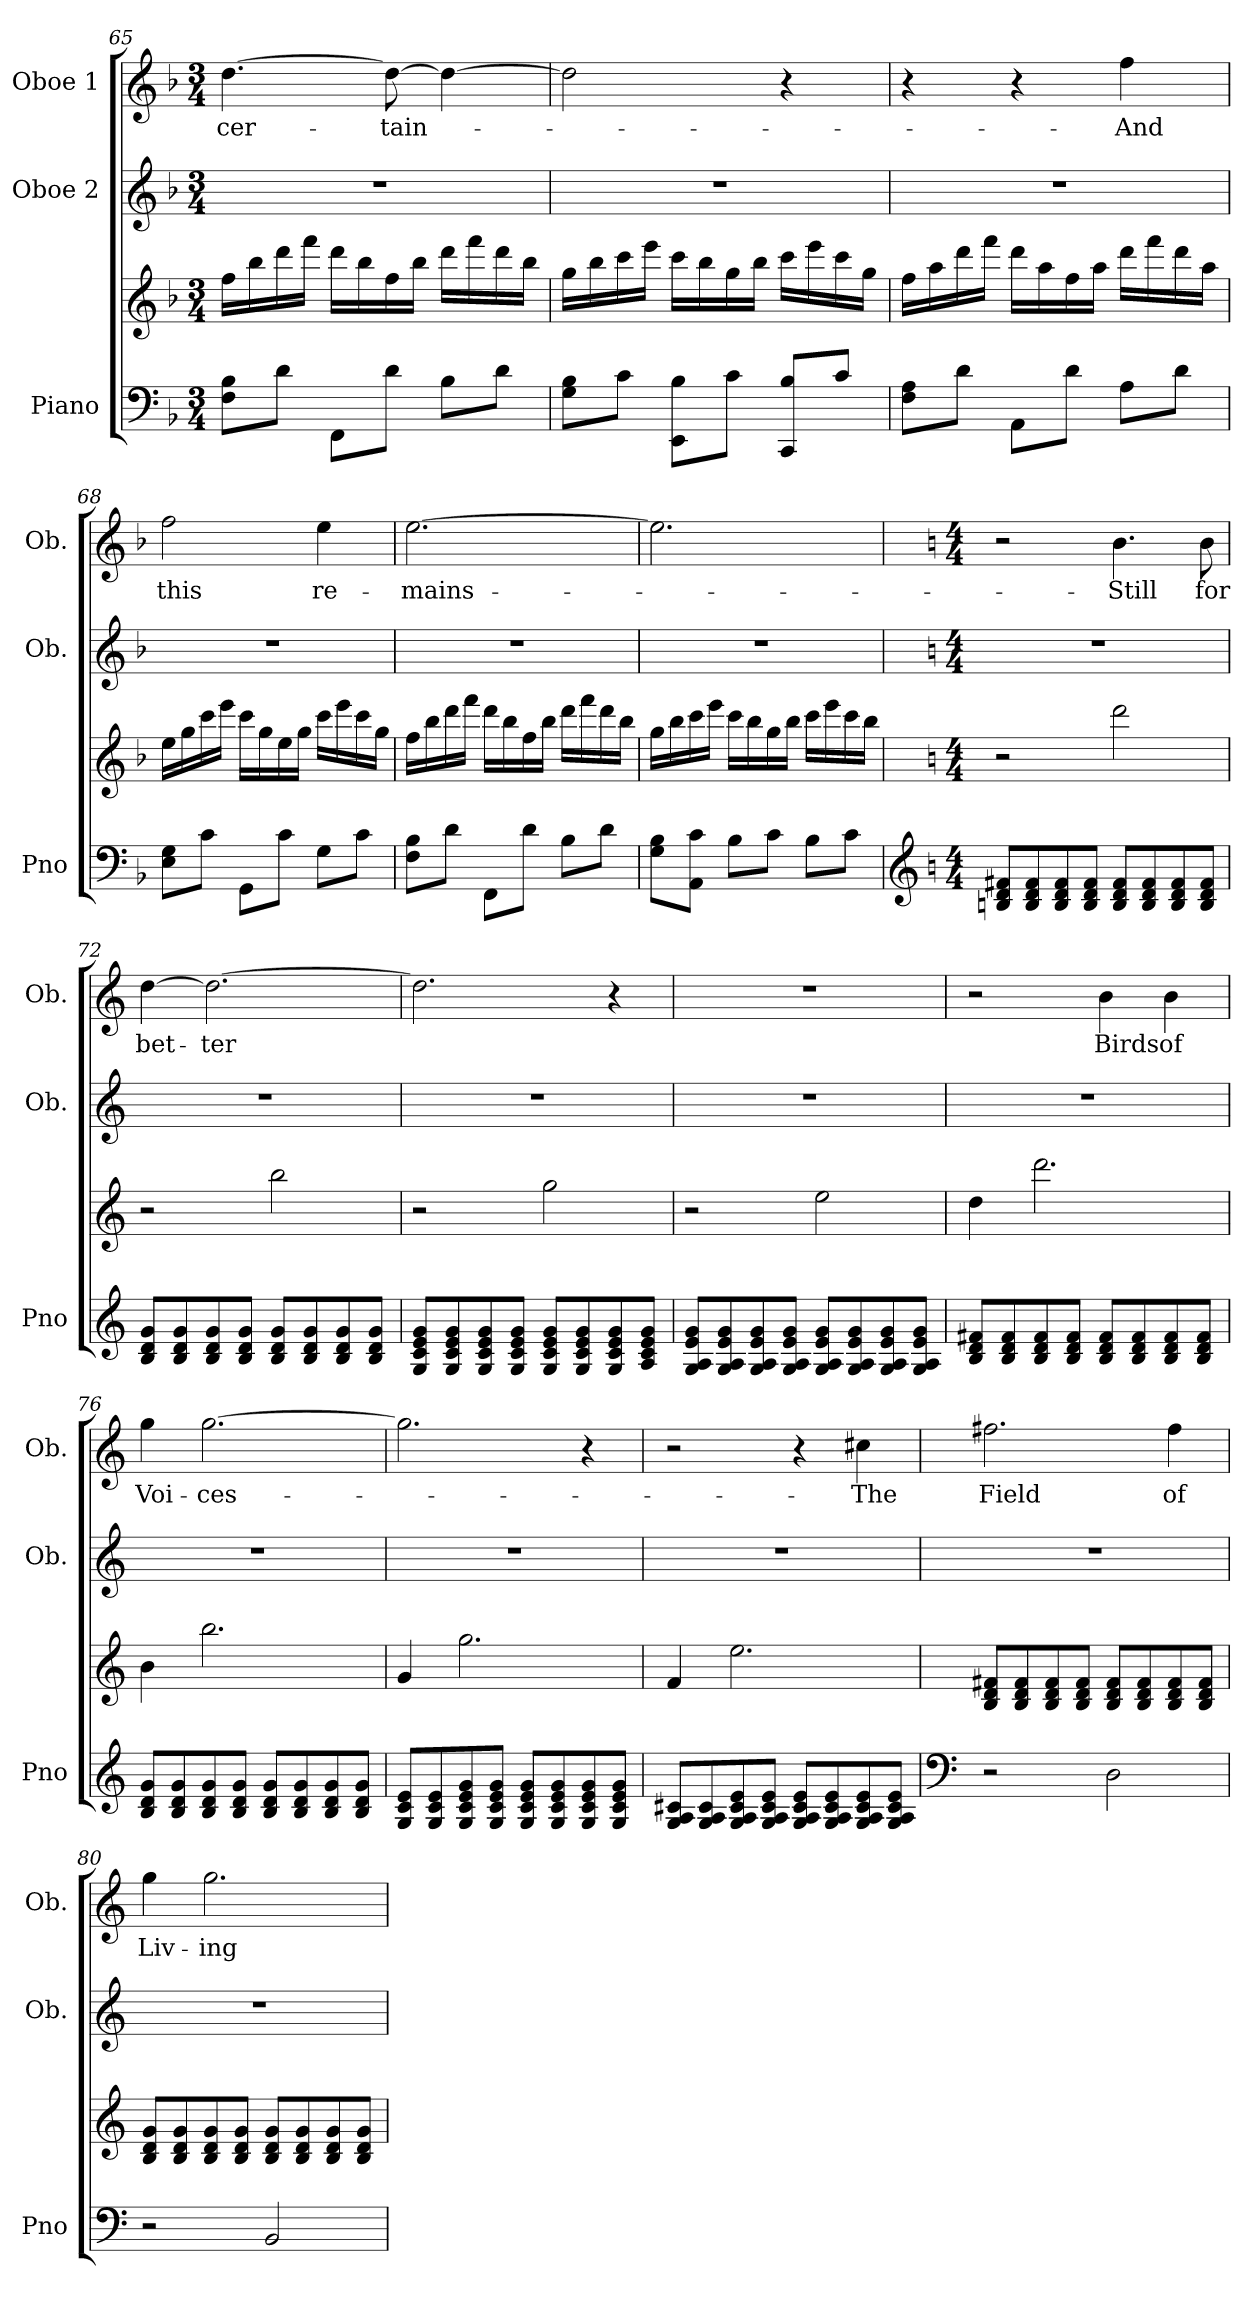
**kern	**kern	**kern	**kern	**text
*part3	*part3	*part2	*part1	*part1
*staff4	*staff3	*staff2	*staff1	*staff1
*I"Piano	*	*I"Oboe 2	*I"Oboe 1	*
*I'Pno	*	*I'Ob.	*I'Ob.	*
*clefF4	*clefG2	*clefG2	*clefG2	*
*k[b-]	*k[b-]	*k[b-]	*k[b-]	*
*M3/4	*M3/4	*M3/4	*M3/4	*
=65	=65	=65	=65	=65
!	!	!	!	!LO:LY:b
8F\ 8B-\L	16ff\LL	2.r	[4.dd\	-cer-
.	16bb-\	.	.	.
8d\J	16ddd\	.	.	.
.	16fff\JJ	.	.	.
8FF\L	16ddd\LL	.	.	.
.	16bb-\	.	.	.
!	!	!	!	!LO:LY:b
8d\J	16ff\	.	8dd\_	-tain-
.	16bb-\JJ	.	.	.
8B-\L	16ddd\LL	.	4dd\_	.
.	16fff\	.	.	.
8d\J	16ddd\	.	.	.
.	16bb-\JJ	.	.	.
!!LO:LB:g=z
=66	=66	=66	=66	=66
8G\ 8B-\L	16gg\LL	2.r	2dd\]	.
.	16bb-\	.	.	.
8c\J	16ccc\	.	.	.
.	16eee\JJ	.	.	.
8EE\ 8B-\L	16ccc\LL	.	.	.
.	16bb-\	.	.	.
8c\J	16gg\	.	.	.
.	16bb-\JJ	.	.	.
8CC/ 8B-/L	16ccc\LL	.	4r	.
.	16eee\	.	.	.
8c/J	16ccc\	.	.	.
.	16gg\JJ	.	.	.
=67	=67	=67	=67	=67
8F\ 8A\L	16ff\LL	2.r	4r	.
.	16aa\	.	.	.
8d\J	16ddd\	.	.	.
.	16fff\JJ	.	.	.
8AA\L	16ddd\LL	.	4r	.
.	16aa\	.	.	.
8d\J	16ff\	.	.	.
.	16aa\JJ	.	.	.
!	!	!	!	!LO:LY:b
8A\L	16ddd\LL	.	4ff\	And
.	16fff\	.	.	.
8d\J	16ddd\	.	.	.
.	16aa\JJ	.	.	.
!!LO:PB:g=z
=68	=68	=68	=68	=68
!	!	!	!	!LO:LY:b
8E\ 8G\L	16ee\LL	2.r	2ff\	this
.	16gg\	.	.	.
8c\J	16ccc\	.	.	.
.	16eee\JJ	.	.	.
8GG\L	16ccc\LL	.	.	.
.	16gg\	.	.	.
8c\J	16ee\	.	.	.
.	16gg\JJ	.	.	.
!	!	!	!	!LO:LY:b
8G\L	16ccc\LL	.	4ee\	re-
.	16eee\	.	.	.
8c\J	16ccc\	.	.	.
.	16gg\JJ	.	.	.
=69	=69	=69	=69	=69
!	!	!	!	!LO:LY:b
8F\ 8B-\L	16ff\LL	2.r	[2.ee\	-mains-
.	16bb-\	.	.	.
8d\J	16ddd\	.	.	.
.	16fff\JJ	.	.	.
8FF\L	16ddd\LL	.	.	.
.	16bb-\	.	.	.
8d\J	16ff\	.	.	.
.	16bb-\JJ	.	.	.
8B-\L	16ddd\LL	.	.	.
.	16fff\	.	.	.
8d\J	16ddd\	.	.	.
.	16bb-\JJ	.	.	.
!!LO:LB:g=z
=70	=70	=70	=70	=70
8G\ 8B-\L	16gg\LL	2.r	2.ee\]	.
.	16bb-\	.	.	.
8AA\ 8c\J	16ccc\	.	.	.
.	16eee\JJ	.	.	.
8B-\L	16ccc\LL	.	.	.
.	16bb-\	.	.	.
8c\J	16gg\	.	.	.
.	16bb-\JJ	.	.	.
8B-\L	16ccc\LL	.	.	.
.	16eee\	.	.	.
8c\J	16ccc\	.	.	.
.	16bb-\JJ	.	.	.
=71	=71	=71	=71	=71
*clefG2	*	*	*	*
*k[]	*k[]	*k[]	*k[]	*
*M4/4	*M4/4	*M4/4	*M4/4	*
8Bn/ 8d/ 8f#X/L	2r	1r	2r	.
8B/ 8d/ 8f#/	.	.	.	.
8B/ 8d/ 8f#/	.	.	.	.
8B/ 8d/ 8f#/J	.	.	.	.
!	!	!	!	!LO:LY:b
8B/ 8d/ 8f#/L	2ddd\	.	4.b\	Still
8B/ 8d/ 8f#/	.	.	.	.
8B/ 8d/ 8f#/	.	.	.	.
!	!	!	!	!LO:LY:b
8B/ 8d/ 8f#/J	.	.	8b\	for
=72	=72	=72	=72	=72
!	!	!	!	!LO:LY:b
8B/ 8d/ 8g/L	2r	1r	[4dd\	bet-
8B/ 8d/ 8g/	.	.	.	.
!	!	!	!	!LO:LY:b
8B/ 8d/ 8g/	.	.	2.dd\_	-ter
8B/ 8d/ 8g/J	.	.	.	.
8B/ 8d/ 8g/L	2bb\	.	.	.
8B/ 8d/ 8g/	.	.	.	.
8B/ 8d/ 8g/	.	.	.	.
8B/ 8d/ 8g/J	.	.	.	.
!!LO:LB:g=z
=73	=73	=73	=73	=73
8G/ 8c/ 8e/ 8g/L	2r	1r	2.dd\]	.
8G/ 8c/ 8e/ 8g/	.	.	.	.
8G/ 8c/ 8e/ 8g/	.	.	.	.
8G/ 8c/ 8e/ 8g/J	.	.	.	.
8G/ 8c/ 8e/ 8g/L	2gg\	.	.	.
8G/ 8c/ 8e/ 8g/	.	.	.	.
8G/ 8c/ 8e/ 8g/	.	.	4r	.
8A/ 8c/ 8e/ 8g/J	.	.	.	.
=74	=74	=74	=74	=74
8G/ 8A/ 8e/ 8g/L	2r	1r	1r	.
8G/ 8A/ 8e/ 8g/	.	.	.	.
8G/ 8A/ 8e/ 8g/	.	.	.	.
8G/ 8A/ 8e/ 8g/J	.	.	.	.
8G/ 8A/ 8e/ 8g/L	2ee\	.	.	.
8G/ 8A/ 8e/ 8g/	.	.	.	.
8G/ 8A/ 8e/ 8g/	.	.	.	.
8G/ 8A/ 8e/ 8g/J	.	.	.	.
=75	=75	=75	=75	=75
8B/ 8d/ 8f#X/L	4dd\	1r	2r	.
8B/ 8d/ 8f#/	.	.	.	.
8B/ 8d/ 8f#/	2.ddd\	.	.	.
8B/ 8d/ 8f#/J	.	.	.	.
!	!	!	!	!LO:LY:b
8B/ 8d/ 8f#/L	.	.	4b\	Birds
8B/ 8d/ 8f#/	.	.	.	.
!	!	!	!	!LO:LY:b
8B/ 8d/ 8f#/	.	.	4b\	of
8B/ 8d/ 8f#/J	.	.	.	.
!!LO:PB:g=z
=76	=76	=76	=76	=76
!	!	!	!	!LO:LY:b
8B/ 8d/ 8g/L	4b\	1r	4gg\	Voi-
8B/ 8d/ 8g/	.	.	.	.
!	!	!	!	!LO:LY:b
8B/ 8d/ 8g/	2.bb\	.	[2.gg\	-ces-
8B/ 8d/ 8g/J	.	.	.	.
8B/ 8d/ 8g/L	.	.	.	.
8B/ 8d/ 8g/	.	.	.	.
8B/ 8d/ 8g/	.	.	.	.
8B/ 8d/ 8g/J	.	.	.	.
=77	=77	=77	=77	=77
8G/ 8c/ 8e/L	4g/	1r	2.gg\]	.
8G/ 8c/ 8e/	.	.	.	.
8G/ 8c/ 8e/ 8g/	2.gg\	.	.	.
8G/ 8c/ 8e/ 8g/J	.	.	.	.
8G/ 8c/ 8e/ 8g/L	.	.	.	.
8G/ 8c/ 8e/ 8g/	.	.	.	.
8G/ 8c/ 8e/ 8g/	.	.	4r	.
8G/ 8c/ 8e/ 8g/J	.	.	.	.
=78	=78	=78	=78	=78
8G/ 8A/ 8c#X/L	4f/	1r	2r	.
8G/ 8A/ 8c#/	.	.	.	.
8G/ 8A/ 8c#/ 8e/	2.ee\	.	.	.
8G/ 8A/ 8c#/ 8e/J	.	.	.	.
8G/ 8A/ 8c#/ 8e/L	.	.	4r	.
8G/ 8A/ 8c#/ 8e/	.	.	.	.
!	!	!	!	!LO:LY:b
8G/ 8A/ 8c#/ 8e/	.	.	4cc#X\	The
8G/ 8A/ 8c#/ 8e/J	.	.	.	.
!!LO:LB:g=z
=79	=79	=79	=79	=79
*clefF4	*	*	*	*
!	!	!	!	!LO:LY:b
2r	8B/ 8d/ 8f#X/L	1r	2.ff#X\	Field
.	8B/ 8d/ 8f#/	.	.	.
.	8B/ 8d/ 8f#/	.	.	.
.	8B/ 8d/ 8f#/J	.	.	.
2D\	8B/ 8d/ 8f#/L	.	.	.
.	8B/ 8d/ 8f#/	.	.	.
!	!	!	!	!LO:LY:b
.	8B/ 8d/ 8f#/	.	4ff#\	of
.	8B/ 8d/ 8f#/J	.	.	.
=80	=80	=80	=80	=80
!	!	!	!	!LO:LY:b
2r	8B/ 8d/ 8g/L	1r	4gg\	Liv-
.	8B/ 8d/ 8g/	.	.	.
!	!	!	!	!LO:LY:b
.	8B/ 8d/ 8g/	.	2.gg\	-ing
.	8B/ 8d/ 8g/J	.	.	.
2BB/	8B/ 8d/ 8g/L	.	.	.
.	8B/ 8d/ 8g/	.	.	.
.	8B/ 8d/ 8g/	.	.	.
.	8B/ 8d/ 8g/J	.	.	.
=	=	=	=	=
*-	*-	*-	*-	*-
